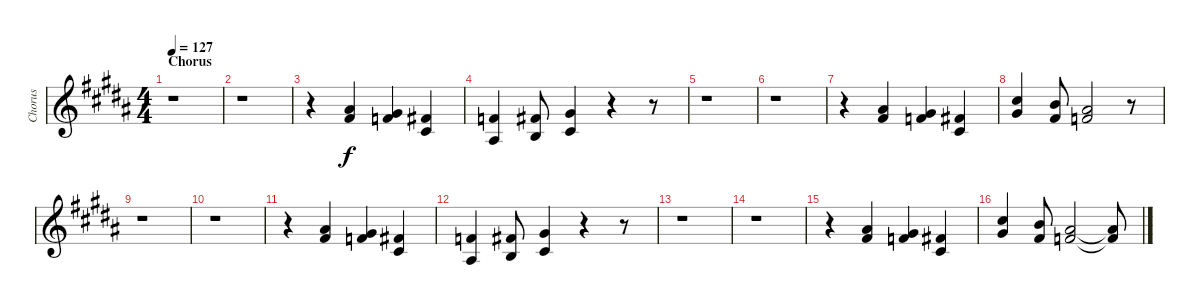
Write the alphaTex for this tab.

\track ("Chorus" "Chorus") {instrument flute}
\staff {score}
\tuning (E4 B3 G3 D3 A2 E2) {hide}
\ts (4 4)
\section ("" "Chorus")
\tempo 127
\clef g2
\ks g#minor
r.1{dy f} |
r.1 |
r.4 (6.1 7.2).4 (1.1 9.2).4 (2.2 11.3).4 |
(10.3 8.4).4 (0.2 11.3).8 (9.2 6.3).4 r.4 r.8 |
r.1 |
r.1 |
r.4 (2.1 11.2).4 (1.1 9.2).4 (2.2 11.3).4 |
(9.1 9.2).4 (2.1 12.2).8 (1.1 11.2).2 r.8 |
r.1 |
r.1 |
r.4 (6.1 7.2).4 (1.1 9.2).4 (2.2 11.3).4 |
(10.3 8.4).4 (0.2 11.3).8 (9.2 6.3).4 r.4 r.8 |
r.1 |
r.1 |
r.4 (2.1 11.2).4 (1.1 9.2).4 (2.2 11.3).4 |
(9.1 9.2).4 (2.1 12.2).8 (1.1 11.2).2 (1.1{t} 11.2{t}).8
